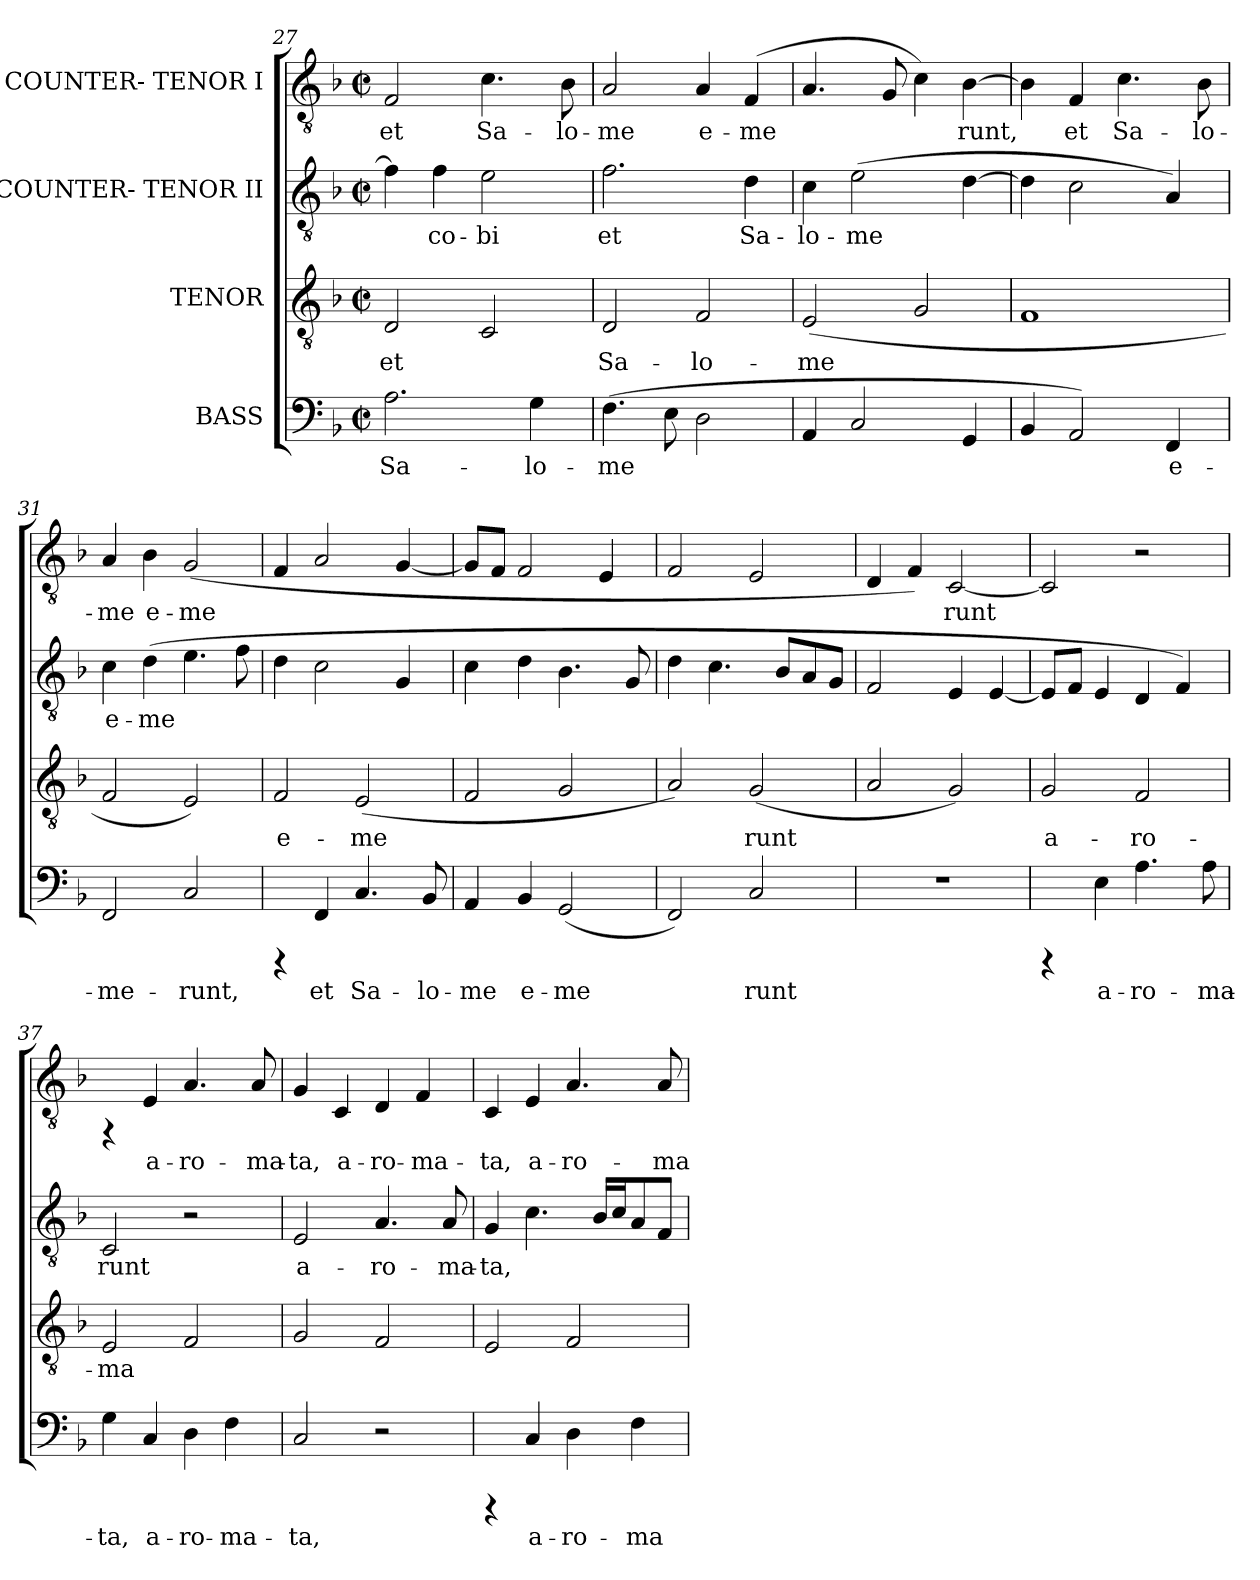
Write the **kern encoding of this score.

**kern	**text	**kern	**text	**kern	**text	**kern	**text
*part4	*part4	*part3	*part3	*part2	*part2	*part1	*part1
*staff4	*staff4	*staff3	*staff3	*staff2	*staff2	*staff1	*staff1
*I"BASS	*	*I"TENOR	*	*I"COUNTER-  TENOR II	*	*I"COUNTER-  TENOR I	*
!!LO:LB:g=z
*clefF4	*	*clefGv2	*	*clefGv2	*	*clefGv2	*
*k[b-]	*	*k[b-]	*	*k[b-]	*	*k[b-]	*
*F:	*	*F:	*	*F:	*	*F:	*
*M2/2	*	*M2/2	*	*M2/2	*	*M2/2	*
*met(c|)	*	*met(c|)	*	*met(c|)	*	*met(c|)	*
=27	=27	=27	=27	=27	=27	=27	=27
!	!LO:LY:b:cj	!	!LO:LY:b:cj	!	!LO:LY:b:cj	!	!LO:LY:b:cj
2.A\	Sa-	2D/	et	4f\]	--	2F/	et
!	!	!	!	!	!LO:LY:b:cj	!	!
.	.	.	.	4f\	-co-	.	.
!	!	!	!LO:LY:b:cj	!	!LO:LY:b:cj	!	!LO:LY:b:cj
.	.	2C/	.	2e\	-bi	4.c\	Sa-
!	!LO:LY:b:cj	!	!	!	!	!	!
4G\	-lo-	.	.	.	.	.	.
!	!	!	!	!	!	!	!LO:LY:b:cj
.	.	.	.	.	.	8B-\	-lo-
=28	=28	=28	=28	=28	=28	=28	=28
!	!LO:LY:b:cj	!	!LO:LY:b:cj	!	!LO:LY:b:cj	!	!LO:LY:b:cj
(>4.F\	-me	2D/	Sa-	2.f\	et	2A/	-me
!	!LO:LY:b:cj	!	!	!	!	!	!
8E\	.	.	.	.	.	.	.
!	!LO:LY:b:cj	!	!LO:LY:b:cj	!	!	!	!LO:LY:b:cj
2D\	.	2F/	-lo-	.	.	4A/	e-
!	!	!	!	!	!LO:LY:b:cj	!	!LO:LY:b:cj
.	.	.	.	4d\	Sa-	(>4F/	-me-
=29	=29	=29	=29	=29	=29	=29	=29
!	!LO:LY:b:cj	!	!LO:LY:b:cj	!	!LO:LY:b:cj	!	!LO:LY:b:cj
4AA/	.	(<2E/	-me	4c\	-lo-	4.A/	--
!	!LO:LY:b:cj	!	!	!	!LO:LY:b:cj	!	!
2C/	.	.	.	(>2e\	-me	.	.
!	!	!	!	!	!	!	!LO:LY:b:cj
.	.	.	.	.	.	8G/	--
!	!	!	!LO:LY:b:cj	!	!	!	!LO:LY:b:cj
.	.	2G/	.	.	.	4c\)	--
!	!LO:LY:b:cj	!	!	!	!LO:LY:b:cj	!	!LO:LY:b:cj
4GG/	.	.	.	[>4d\	.	[>4B-\	-runt,
=30	=30	=30	=30	=30	=30	=30	=30
!	!LO:LY:b:cj	!	!LO:LY:b:cj	!	!LO:LY:b:cj	!	!LO:LY:b:cj
4BB-/	.	1F	.	4d\]	.	4B-\]	.
!	!LO:LY:b:cj	!	!	!	!LO:LY:b:cj	!	!LO:LY:b:cj
2AA/)	.	.	.	2c\	.	4F/	et
!	!	!	!	!	!	!	!LO:LY:b:cj
.	.	.	.	.	.	4.c\	Sa-
!	!LO:LY:b:cj	!	!	!	!LO:LY:b:cj	!	!
4FF/	e-	.	.	4A/)	.	.	.
!	!	!	!	!	!	!	!LO:LY:b:cj
.	.	.	.	.	.	8B-\	-lo-
=31	=31	=31	=31	=31	=31	=31	=31
!	!LO:LY:b:cj	!	!LO:LY:b:cj	!	!LO:LY:b:cj	!	!LO:LY:b:cj
2FF/	-me-	2F/	.	4c\	e-	4A/	-me
!	!	!	!	!	!LO:LY:b:cj	!	!LO:LY:b:cj
.	.	.	.	(>4d\	-me-	4B-\	e-
!	!LO:LY:b:cj	!	!LO:LY:b:cj	!	!LO:LY:b:cj	!	!LO:LY:b:cj
2C/	-runt,	2E/)	.	4.e\	--	(<2G/	-me-
!	!	!	!	!	!LO:LY:b:cj	!	!
.	.	.	.	8f\	--	.	.
=32	=32	=32	=32	=32	=32	=32	=32
!	!	!	!LO:LY:b:cj	!	!LO:LY:b:cj	!	!LO:LY:b:cj
4rCCC	.	2F/	e-	4d\	--	4F/	--
!	!LO:LY:b:cj	!	!	!	!LO:LY:b:cj	!	!LO:LY:b:cj
4FF/	et	.	.	2c\	--	2A/	--
!	!LO:LY:b:cj	!	!LO:LY:b:cj	!	!	!	!
4.C/	Sa-	(<2E/	-me-	.	.	.	.
!	!	!	!	!	!LO:LY:b:cj	!	!LO:LY:b:cj
.	.	.	.	4G/	--	[>4G/	--
!	!LO:LY:b:cj	!	!	!	!	!	!
8BB-/	-lo-	.	.	.	.	.	.
!!LO:PB:g=z
=33	=33	=33	=33	=33	=33	=33	=33
!	!LO:LY:b:cj	!	!LO:LY:b:cj	!	!LO:LY:b:cj	!	!LO:LY:b:cj
4AA/	-me	2F/	--	4c\	--	8G/L]	--
!	!	!	!	!	!	!	!LO:LY:b:cj
.	.	.	.	.	.	8F/J	--
!	!LO:LY:b:cj	!	!	!	!LO:LY:b:cj	!	!LO:LY:b:cj
4BB-/	e-	.	.	4d\	--	2F/	--
!	!LO:LY:b:cj	!	!LO:LY:b:cj	!	!LO:LY:b:cj	!	!
(<2GG/	-me-	2G/	--	4.B-\	--	.	.
!	!	!	!	!	!	!	!LO:LY:b:cj
.	.	.	.	.	.	4E/	--
!	!	!	!	!	!LO:LY:b:cj	!	!
.	.	.	.	8G/	--	.	.
=34	=34	=34	=34	=34	=34	=34	=34
!	!LO:LY:b:cj	!	!LO:LY:b:cj	!	!LO:LY:b:cj	!	!LO:LY:b:cj
2FF/)	--	2A/)	--	4d\	--	2F/	--
!	!	!	!	!	!LO:LY:b:cj	!	!
.	.	.	.	4.c\	--	.	.
!	!LO:LY:b:cj	!	!LO:LY:b:cj	!	!	!	!LO:LY:b:cj
2C/	-runt	(<2G/	-runt	.	.	2E/	--
!	!	!	!	!	!LO:LY:b:cj	!	!
.	.	.	.	8B-/L	--	.	.
!	!	!	!	!	!LO:LY:b:cj	!	!
.	.	.	.	8A/	--	.	.
!	!	!	!	!	!LO:LY:b:cj	!	!
.	.	.	.	8G/J	--	.	.
=35	=35	=35	=35	=35	=35	=35	=35
!	!	!	!LO:LY:b:cj	!	!LO:LY:b:cj	!	!LO:LY:b:cj
1r	.	2A/	.	2F/	--	4D/	--
!	!	!	!	!	!	!	!LO:LY:b:cj
.	.	.	.	.	.	4F/)	--
!	!	!	!LO:LY:b:cj	!	!LO:LY:b:cj	!	!LO:LY:b:cj
.	.	2G/)	.	4E/	--	[<2C/	-runt
!	!	!	!	!	!LO:LY:b:cj	!	!
.	.	.	.	[<4E/	--	.	.
=36	=36	=36	=36	=36	=36	=36	=36
!	!	!	!LO:LY:b:cj	!	!LO:LY:b:cj	!	!LO:LY:b:cj
4rCCC	.	2G/	a-	8E/L]	--	2C/]	.
!	!	!	!	!	!LO:LY:b:cj	!	!
.	.	.	.	8F/J	--	.	.
!	!LO:LY:b:cj	!	!	!	!LO:LY:b:cj	!	!
4E\	a-	.	.	4E/	--	.	.
!	!LO:LY:b:cj	!	!LO:LY:b:cj	!	!LO:LY:b:cj	!	!
4.A\	-ro-	2F/	-ro-	4D/	--	2r	.
!	!	!	!	!	!LO:LY:b:cj	!	!
.	.	.	.	4F/)	--	.	.
!	!LO:LY:b:cj	!	!	!	!	!	!
8A\	-ma-	.	.	.	.	.	.
=37	=37	=37	=37	=37	=37	=37	=37
!	!LO:LY:b:cj	!	!LO:LY:b:cj	!	!LO:LY:b:cj	!	!
4G\	-ta,	2E/	-ma-	2C/	-runt	4rFF	.
!	!LO:LY:b:cj	!	!	!	!	!	!LO:LY:b:cj
4C/	a-	.	.	.	.	4E/	a-
!	!LO:LY:b:cj	!	!LO:LY:b:cj	!	!	!	!LO:LY:b:cj
4D\	-ro-	2F/	--	2r	.	4.A/	-ro-
!	!LO:LY:b:cj	!	!	!	!	!	!
4F\	-ma-	.	.	.	.	.	.
!	!	!	!	!	!	!	!LO:LY:b:cj
.	.	.	.	.	.	8A/	-ma-
=38	=38	=38	=38	=38	=38	=38	=38
!	!LO:LY:b:cj	!	!LO:LY:b:cj	!	!LO:LY:b:cj	!	!LO:LY:b:cj
2C/	-ta,	2G/	--	2E/	a-	4G/	-ta,
!	!	!	!	!	!	!	!LO:LY:b:cj
.	.	.	.	.	.	4C/	a-
!	!	!	!LO:LY:b:cj	!	!LO:LY:b:cj	!	!LO:LY:b:cj
2r	.	2F/	--	4.A/	-ro-	4D/	-ro-
!	!	!	!	!	!	!	!LO:LY:b:cj
.	.	.	.	.	.	4F/	-ma-
!	!	!	!	!	!LO:LY:b:cj	!	!
.	.	.	.	8A/	-ma-	.	.
!!LO:LB:g=z
=39	=39	=39	=39	=39	=39	=39	=39
!	!	!	!LO:LY:b:cj	!	!LO:LY:b:cj	!	!LO:LY:b:cj
4rCCC	.	2E/	--	4G/	-ta,	4C/	-ta,
!	!LO:LY:b:cj	!	!	!	!LO:LY:b:cj	!	!LO:LY:b:cj
4C/	a-	.	.	4.c\	.	4E/	a-
!	!LO:LY:b:cj	!	!LO:LY:b:cj	!	!	!	!LO:LY:b:cj
4D\	-ro-	2F/	--	.	.	4.A/	-ro-
!	!	!	!	!	!LO:LY:b:cj	!	!
.	.	.	.	16B-/L	.	.	.
!	!	!	!	!	!LO:LY:b:cj	!	!
.	.	.	.	16c/	.	.	.
!	!LO:LY:b:cj	!	!	!	!LO:LY:b:cj	!	!
4F\	-ma-	.	.	8A/	.	.	.
!	!	!	!	!	!LO:LY:b:cj	!	!LO:LY:b:cj
.	.	.	.	8F/J	.	8A/	-ma-
=	=	=	=	=	=	=	=
*-	*-	*-	*-	*-	*-	*-	*-
